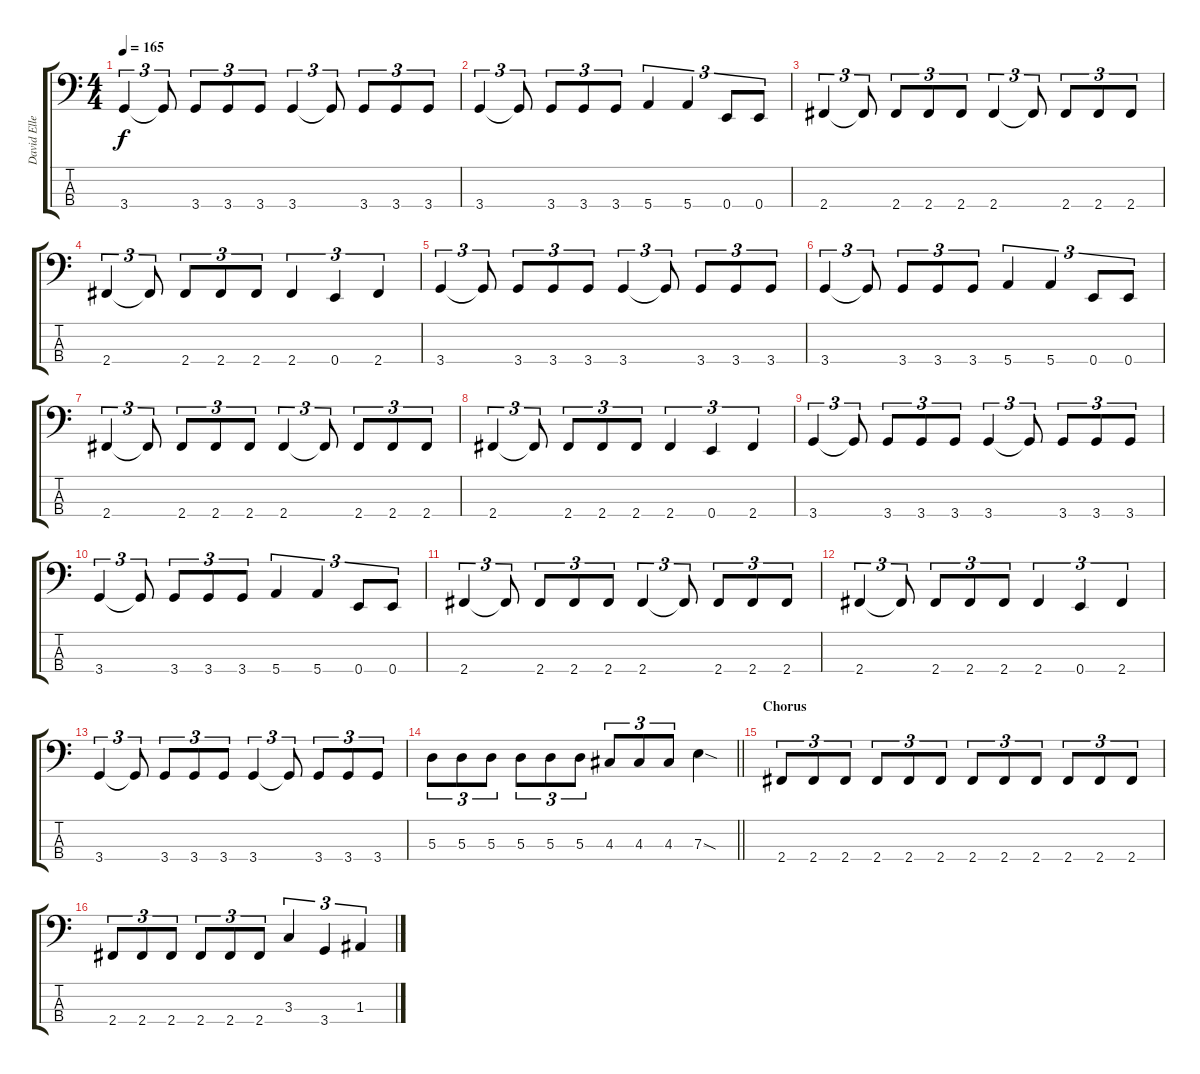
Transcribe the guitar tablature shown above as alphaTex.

\track ("David Ellefson" "David Elle") {solo instrument electricbassfinger}
\staff {score tabs}
\tuning (G2 D2 A1 E1) {hide}
\ts (4 4)
\tempo 165
\clef f4
\ks c
3.4.4{tu (3 2) dy f} 3.4{t}.8{tu (3 2)} 3.4.8{tu (3 2)} 3.4.8{tu (3 2)} 3.4.8{tu (3 2)} 3.4.4{tu (3 2)} 3.4{t}.8{tu (3 2)} 3.4.8{tu (3 2)} 3.4.8{tu (3 2)} 3.4.8{tu (3 2)} |
3.4.4{tu (3 2)} 3.4{t}.8{tu (3 2)} 3.4.8{tu (3 2)} 3.4.8{tu (3 2)} 3.4.8{tu (3 2)} 5.4.4{tu (3 2)} 5.4.4{tu (3 2)} 0.4.8{tu (3 2)} 0.4.8{tu (3 2)} |
2.4.4{tu (3 2)} 2.4{t}.8{tu (3 2)} 2.4.8{tu (3 2)} 2.4.8{tu (3 2)} 2.4.8{tu (3 2)} 2.4.4{tu (3 2)} 2.4{t}.8{tu (3 2)} 2.4.8{tu (3 2)} 2.4.8{tu (3 2)} 2.4.8{tu (3 2)} |
2.4.4{tu (3 2)} 2.4{t}.8{tu (3 2)} 2.4.8{tu (3 2)} 2.4.8{tu (3 2)} 2.4.8{tu (3 2)} 2.4.4{tu (3 2)} 0.4.4{tu (3 2)} 2.4.4{tu (3 2)} |
3.4.4{tu (3 2)} 3.4{t}.8{tu (3 2)} 3.4.8{tu (3 2)} 3.4.8{tu (3 2)} 3.4.8{tu (3 2)} 3.4.4{tu (3 2)} 3.4{t}.8{tu (3 2)} 3.4.8{tu (3 2)} 3.4.8{tu (3 2)} 3.4.8{tu (3 2)} |
3.4.4{tu (3 2)} 3.4{t}.8{tu (3 2)} 3.4.8{tu (3 2)} 3.4.8{tu (3 2)} 3.4.8{tu (3 2)} 5.4.4{tu (3 2)} 5.4.4{tu (3 2)} 0.4.8{tu (3 2)} 0.4.8{tu (3 2)} |
2.4.4{tu (3 2)} 2.4{t}.8{tu (3 2)} 2.4.8{tu (3 2)} 2.4.8{tu (3 2)} 2.4.8{tu (3 2)} 2.4.4{tu (3 2)} 2.4{t}.8{tu (3 2)} 2.4.8{tu (3 2)} 2.4.8{tu (3 2)} 2.4.8{tu (3 2)} |
2.4.4{tu (3 2)} 2.4{t}.8{tu (3 2)} 2.4.8{tu (3 2)} 2.4.8{tu (3 2)} 2.4.8{tu (3 2)} 2.4.4{tu (3 2)} 0.4.4{tu (3 2)} 2.4.4{tu (3 2)} |
3.4.4{tu (3 2)} 3.4{t}.8{tu (3 2)} 3.4.8{tu (3 2)} 3.4.8{tu (3 2)} 3.4.8{tu (3 2)} 3.4.4{tu (3 2)} 3.4{t}.8{tu (3 2)} 3.4.8{tu (3 2)} 3.4.8{tu (3 2)} 3.4.8{tu (3 2)} |
3.4.4{tu (3 2)} 3.4{t}.8{tu (3 2)} 3.4.8{tu (3 2)} 3.4.8{tu (3 2)} 3.4.8{tu (3 2)} 5.4.4{tu (3 2)} 5.4.4{tu (3 2)} 0.4.8{tu (3 2)} 0.4.8{tu (3 2)} |
2.4.4{tu (3 2)} 2.4{t}.8{tu (3 2)} 2.4.8{tu (3 2)} 2.4.8{tu (3 2)} 2.4.8{tu (3 2)} 2.4.4{tu (3 2)} 2.4{t}.8{tu (3 2)} 2.4.8{tu (3 2)} 2.4.8{tu (3 2)} 2.4.8{tu (3 2)} |
2.4.4{tu (3 2)} 2.4{t}.8{tu (3 2)} 2.4.8{tu (3 2)} 2.4.8{tu (3 2)} 2.4.8{tu (3 2)} 2.4.4{tu (3 2)} 0.4.4{tu (3 2)} 2.4.4{tu (3 2)} |
3.4.4{tu (3 2)} 3.4{t}.8{tu (3 2)} 3.4.8{tu (3 2)} 3.4.8{tu (3 2)} 3.4.8{tu (3 2)} 3.4.4{tu (3 2)} 3.4{t}.8{tu (3 2)} 3.4.8{tu (3 2)} 3.4.8{tu (3 2)} 3.4.8{tu (3 2)} |
\barLineRight lightlight
5.3.8{tu (3 2)} 5.3.8{tu (3 2)} 5.3.8{tu (3 2)} 5.3.8{tu (3 2)} 5.3.8{tu (3 2)} 5.3.8{tu (3 2)} 4.3.8{tu (3 2)} 4.3.8{tu (3 2)} 4.3.8{tu (3 2)} 7.3{sod}.4 |
\section ("" "Chorus")
2.4.8{tu (3 2)} 2.4.8{tu (3 2)} 2.4.8{tu (3 2)} 2.4.8{tu (3 2)} 2.4.8{tu (3 2)} 2.4.8{tu (3 2)} 2.4.8{tu (3 2)} 2.4.8{tu (3 2)} 2.4.8{tu (3 2)} 2.4.8{tu (3 2)} 2.4.8{tu (3 2)} 2.4.8{tu (3 2)} |
2.4.8{tu (3 2)} 2.4.8{tu (3 2)} 2.4.8{tu (3 2)} 2.4.8{tu (3 2)} 2.4.8{tu (3 2)} 2.4.8{tu (3 2)} 3.3.4{tu (3 2)} 3.4.4{tu (3 2)} 1.3.4{tu (3 2)}
